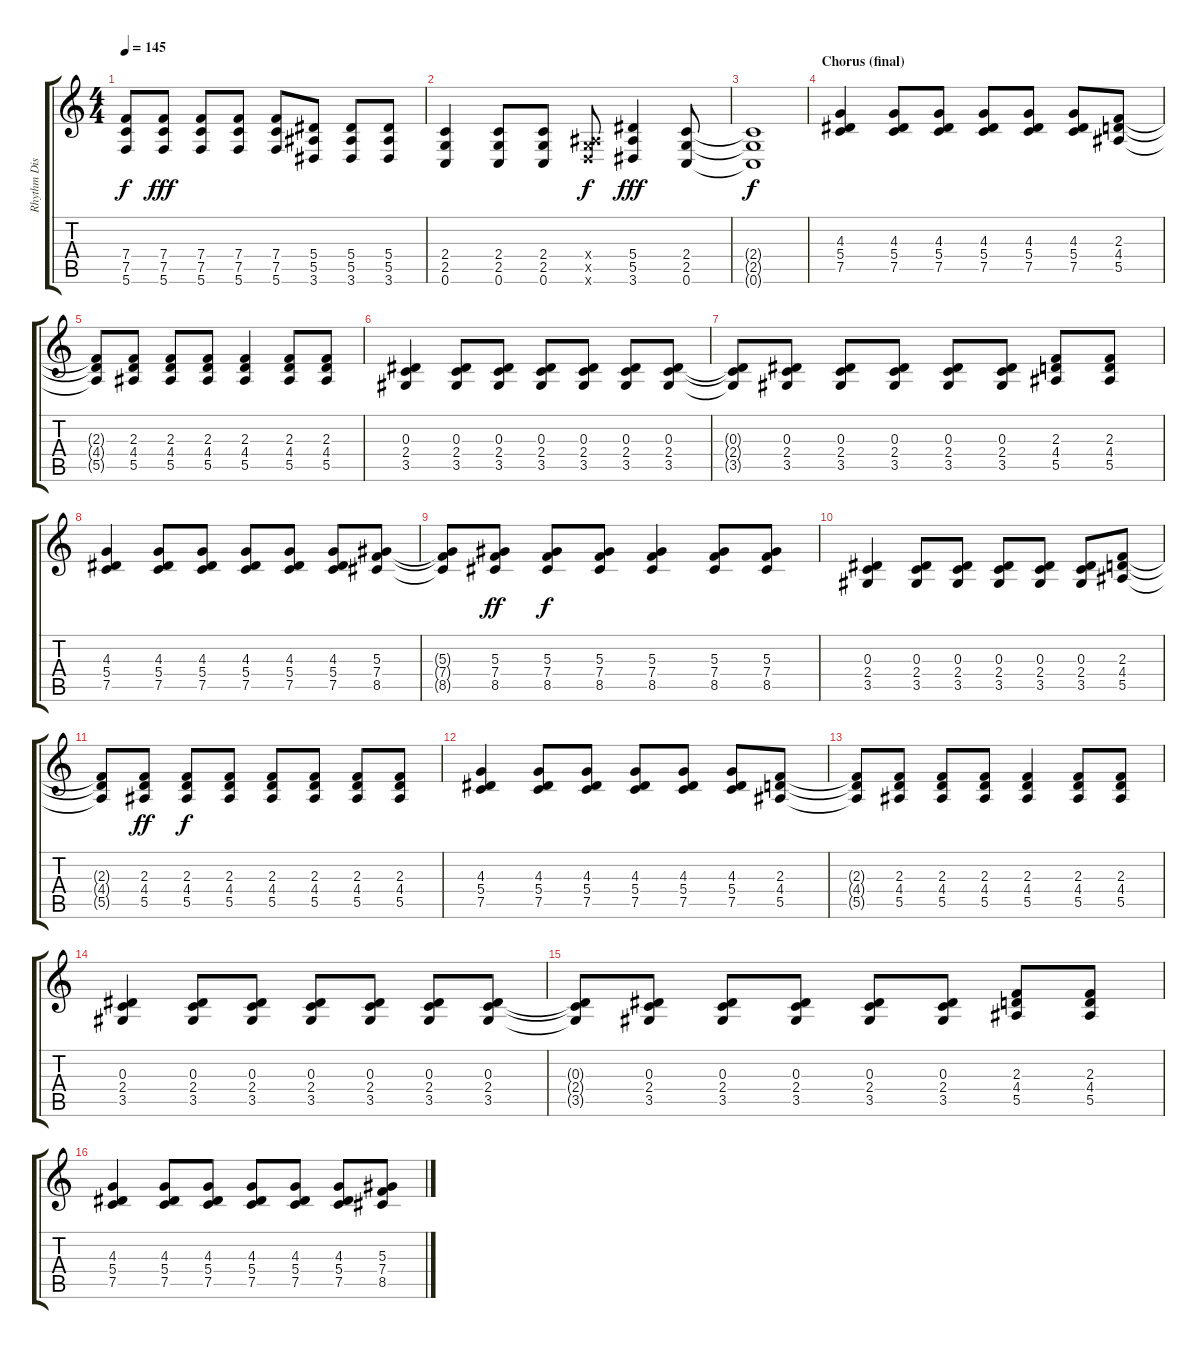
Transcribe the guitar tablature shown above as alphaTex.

\track ("Rhythm Distortion Guitar" "Rhythm Dis") {instrument distortionguitar}
\staff {score tabs}
\tuning (C4 G3 Eb3 Bb2 F2 C2) {hide}
\ts (4 4)
\tempo 145
\clef g2
\ks c
(7.4{t} 7.5{t} 5.6{t}).8{dy f} (7.4 7.5 5.6).8{dy fff} (7.4 7.5 5.6).8 (7.4 7.5 5.6).8 (7.4 7.5 5.6).8 (5.4 5.5 3.6).8 (5.4 5.5 3.6).8 (5.4 5.5 3.6).8 |
(2.4 2.5 0.6).4 (2.4 2.5 0.6).8 (2.4 2.5 0.6).8 (0.4{x} 2.5{x} 2.6{x}).8{dy f} (5.4 5.5 3.6).4{dy fff} (2.4 2.5 0.6).8 |
(2.4{t} 2.5{t} 0.6{t}).1{dy f} |
\section ("" "Chorus (final)")
(4.3 5.4 7.5).4 (4.3 5.4 7.5).8 (4.3 5.4 7.5).8 (4.3 5.4 7.5).8 (4.3 5.4 7.5).8 (4.3 5.4 7.5).8 (2.3 4.4 5.5).8 |
(2.3{t} 4.4{t} 5.5{t}).8 (2.3 4.4 5.5).8 (2.3 4.4 5.5).8 (2.3 4.4 5.5).8 (2.3 4.4 5.5).4 (2.3 4.4 5.5).8 (2.3 4.4 5.5).8 |
(0.3 2.4 3.5).4 (0.3 2.4 3.5).8 (0.3 2.4 3.5).8 (0.3 2.4 3.5).8 (0.3 2.4 3.5).8 (0.3 2.4 3.5).8 (0.3 2.4 3.5).8 |
(0.3{t} 2.4{t} 3.5{t}).8 (0.3 2.4 3.5).8 (0.3 2.4 3.5).8 (0.3 2.4 3.5).8 (0.3 2.4 3.5).8 (0.3 2.4 3.5).8 (2.3 4.4 5.5).8 (2.3 4.4 5.5).8 |
(4.3 5.4 7.5).4 (4.3 5.4 7.5).8 (4.3 5.4 7.5).8 (4.3 5.4 7.5).8 (4.3 5.4 7.5).8 (4.3 5.4 7.5).8 (5.3 7.4 8.5).8 |
(5.3{t} 7.4{t} 8.5{t}).8 (5.3 7.4 8.5).8{dy ff} (5.3 7.4 8.5).8{dy f} (5.3 7.4 8.5).8 (5.3 7.4 8.5).4 (5.3 7.4 8.5).8 (5.3 7.4 8.5).8 |
(0.3 2.4 3.5).4 (0.3 2.4 3.5).8 (0.3 2.4 3.5).8 (0.3 2.4 3.5).8 (0.3 2.4 3.5).8 (0.3 2.4 3.5).8 (2.3 4.4 5.5).8 |
(2.3{t} 4.4{t} 5.5{t}).8 (2.3 4.4 5.5).8{dy ff} (2.3 4.4 5.5).8{dy f} (2.3 4.4 5.5).8 (2.3 4.4 5.5).8 (2.3 4.4 5.5).8 (2.3 4.4 5.5).8 (2.3 4.4 5.5).8 |
(4.3 5.4 7.5).4 (4.3 5.4 7.5).8 (4.3 5.4 7.5).8 (4.3 5.4 7.5).8 (4.3 5.4 7.5).8 (4.3 5.4 7.5).8 (2.3 4.4 5.5).8 |
(2.3{t} 4.4{t} 5.5{t}).8 (2.3 4.4 5.5).8 (2.3 4.4 5.5).8 (2.3 4.4 5.5).8 (2.3 4.4 5.5).4 (2.3 4.4 5.5).8 (2.3 4.4 5.5).8 |
(0.3 2.4 3.5).4 (0.3 2.4 3.5).8 (0.3 2.4 3.5).8 (0.3 2.4 3.5).8 (0.3 2.4 3.5).8 (0.3 2.4 3.5).8 (0.3 2.4 3.5).8 |
(0.3{t} 2.4{t} 3.5{t}).8 (0.3 2.4 3.5).8 (0.3 2.4 3.5).8 (0.3 2.4 3.5).8 (0.3 2.4 3.5).8 (0.3 2.4 3.5).8 (2.3 4.4 5.5).8 (2.3 4.4 5.5).8 |
(4.3 5.4 7.5).4 (4.3 5.4 7.5).8 (4.3 5.4 7.5).8 (4.3 5.4 7.5).8 (4.3 5.4 7.5).8 (4.3 5.4 7.5).8 (5.3 7.4 8.5).8
